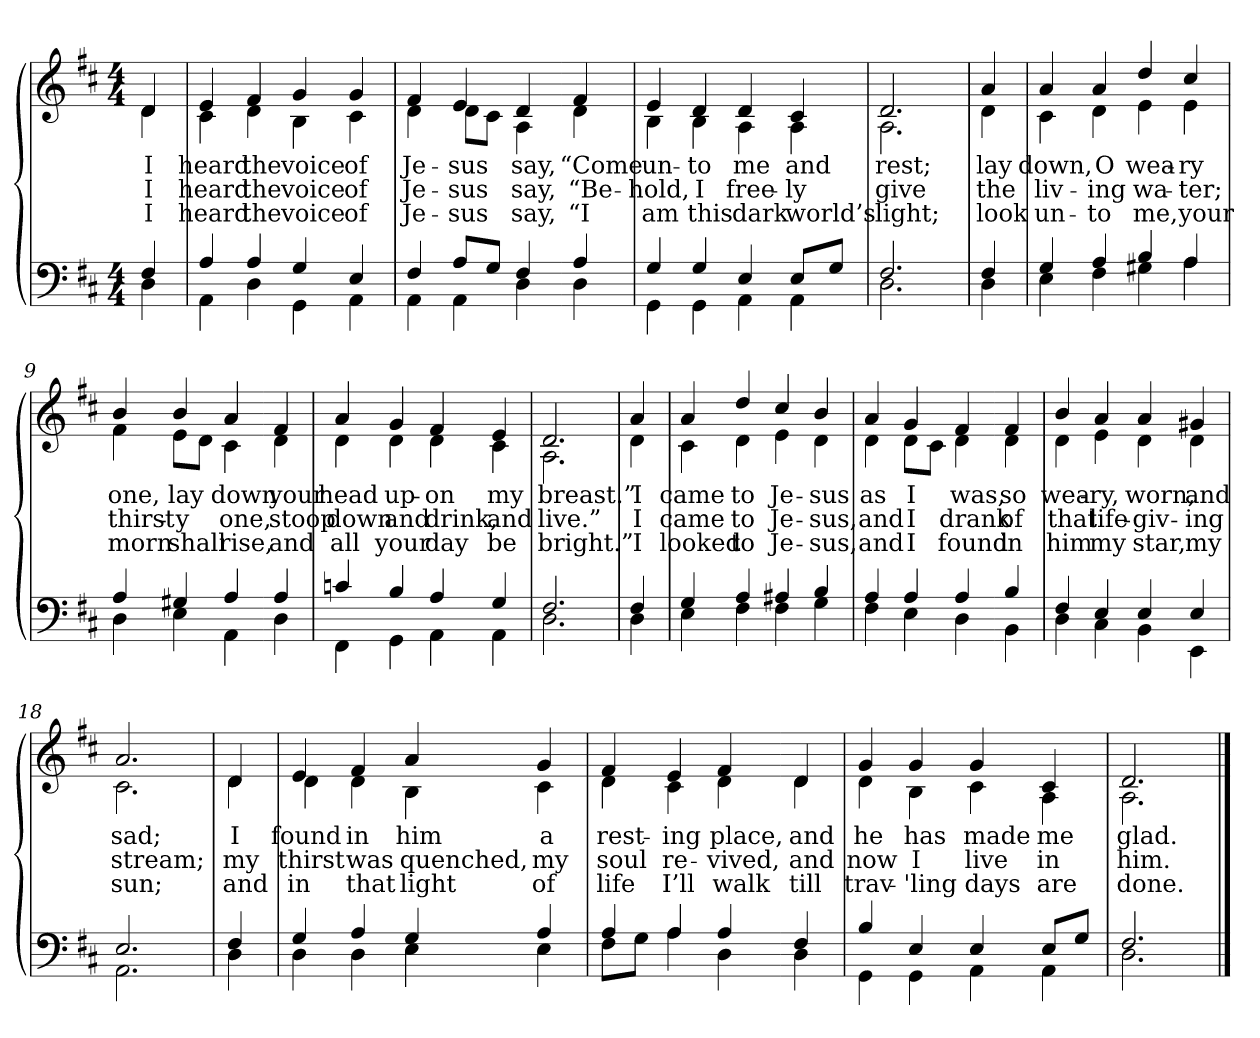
**kern	**kern	**text	**text	**text
*part2	*part1	*part1	*part1	*part1
*staff2	*staff1	*staff1	*staff1	*staff1
*clefF4	*clefG2	*	*	*
*k[f#c#]	*k[f#c#]	*	*	*
*M4/4	*M4/4	*	*	*
=1	=1	=1	=1	=1
*^	*	*	*	*
!	!	!LO:TX:b:i:t=Verse	!	!	!
!	!	!	!LO:LY:b	!LO:LY:b	!LO:LY:b
*	*	*^	*	*	*
4F#/	4D\	4d/	4d\	I	I	I
=2	=2	=2	=2	=2	=2	=2
!	!	!	!	!LO:LY:b	!LO:LY:b	!LO:LY:b
4A/	4AA\	4e/	4c#\	heard	heard	heard
!	!	!	!	!LO:LY:b	!LO:LY:b	!LO:LY:b
4A/	4D\	4f#/	4d\	the	the	the
!	!	!	!	!LO:LY:b	!LO:LY:b	!LO:LY:b
4G/	4GG\	4g/	4B\	voice	voice	voice
!	!	!	!	!LO:LY:b	!LO:LY:b	!LO:LY:b
4E/	4AA\	4g/	4c#\	of	of	of
=3	=3	=3	=3	=3	=3	=3
!	!	!	!	!LO:LY:b	!LO:LY:b	!LO:LY:b
4F#/	4AA\	4f#/	4d\	Je-	Je-	Je-
!	!	!	!	!LO:LY:b	!LO:LY:b	!LO:LY:b
8A/L	4AA\	4e/	8d\L	-sus	-sus	-sus
8G/J	.	.	8c#\J	.	.	.
!	!	!	!	!LO:LY:b	!LO:LY:b	!LO:LY:b
4F#/	4D\	4d/	4A\	say,	say,	say,
!!LO:LB:g=z	!!
=4-	=4-	=4-	=4-	=4-	=4-	=4-
!	!	!	!	!LO:LY:b	!LO:LY:b	!LO:LY:b
4A/	4D\	4f#/	4d\	“Come	“Be-	“I
=5	=5	=5	=5	=5	=5	=5
!	!	!	!	!LO:LY:b	!LO:LY:b	!LO:LY:b
4G/	4GG\	4e/	4B\	un-	-hold,	am
!	!	!	!	!LO:LY:b	!LO:LY:b	!LO:LY:b
4G/	4GG\	4d/	4B\	-to	I	this
!	!	!	!	!LO:LY:b	!LO:LY:b	!LO:LY:b
4E/	4AA\	4d/	4A\	me	free-	dark
!	!	!	!	!LO:LY:b	!LO:LY:b	!LO:LY:b
8E/L	4AA\	4c#/	4A\	and	-ly	world’s
8G/J	.	.	.	.	.	.
=6	=6	=6	=6	=6	=6	=6
!	!	!	!	!LO:LY:b	!LO:LY:b	!LO:LY:b
2.F#/	2.D\	2.d/	2.A\	rest;	give	light;
!!LO:LB:g=z	!!
=7	=7	=7	=7	=7	=7	=7
!	!	!	!	!LO:LY:b	!LO:LY:b	!LO:LY:b
4F#/	4D\	4a/	4d\	lay	the	look
=8	=8	=8	=8	=8	=8	=8
!	!	!	!	!LO:LY:b	!LO:LY:b	!LO:LY:b
4G/	4E\	4a/	4c#\	down,	liv-	un-
!	!	!	!	!LO:LY:b	!LO:LY:b	!LO:LY:b
4A/	4F#\	4a/	4d\	O	-ing	-to
!	!	!	!	!LO:LY:b	!LO:LY:b	!LO:LY:b
4B/	4G#X\	4dd/	4e\	wea-	wa-	me,
!	!	!	!	!LO:LY:b	!LO:LY:b	!LO:LY:b
4A/	4A\	4cc#/	4e\	-ry	-ter;	your
=9	=9	=9	=9	=9	=9	=9
!	!	!	!	!LO:LY:b	!LO:LY:b	!LO:LY:b
4A/	4D\	4b/	4f#\	one,	thirst-	morn
!	!	!	!	!LO:LY:b	!LO:LY:b	!LO:LY:b
4G#X/	4E\	4b/	8e\L	lay	-y	shall
.	.	.	8d\J	.	.	.
!	!	!	!	!LO:LY:b	!LO:LY:b	!LO:LY:b
4A/	4AA\	4a/	4c#\	down	one,	rise,
!!LO:LB:g=z	!!
=10-	=10-	=10-	=10-	=10-	=10-	=10-
!	!	!	!	!LO:LY:b	!LO:LY:b	!LO:LY:b
4A/	4D\	4f#/	4d\	your	stoop	and
=11	=11	=11	=11	=11	=11	=11
!	!	!	!	!LO:LY:b	!LO:LY:b	!LO:LY:b
4cn/	4FF#\	4a/	4d\	head	down	all
!	!	!	!	!LO:LY:b	!LO:LY:b	!LO:LY:b
4B/	4GG\	4g/	4d\	up-	and	your
!	!	!	!	!LO:LY:b	!LO:LY:b	!LO:LY:b
4A/	4AA\	4f#/	4d\	-on	drink,	day
!	!	!	!	!LO:LY:b	!LO:LY:b	!LO:LY:b
4G/	4AA\	4e/	4c#\	my	and	be
=12	=12	=12	=12	=12	=12	=12
!	!	!	!	!LO:LY:b	!LO:LY:b	!LO:LY:b
2.F#/	2.D\	2.d/	2.A\	breast.”	live.”	bright.”
!!LO:LB:g=z	!!
=13	=13	=13	=13	=13	=13	=13
!	!	!	!	!LO:LY:b	!LO:LY:b	!LO:LY:b
4F#/	4D\	4a/	4d\	I	I	I
=14	=14	=14	=14	=14	=14	=14
!	!	!	!	!LO:LY:b	!LO:LY:b	!LO:LY:b
4G/	4E\	4a/	4c#\	came	came	looked
!	!	!	!	!LO:LY:b	!LO:LY:b	!LO:LY:b
4A/	4F#\	4dd/	4d\	to	to	to
!	!	!	!	!LO:LY:b	!LO:LY:b	!LO:LY:b
4A#X/	4F#\	4cc#/	4e\	Je-	Je-	Je-
!	!	!	!	!LO:LY:b	!LO:LY:b	!LO:LY:b
4B/	4G\	4b/	4d\	-sus	-sus,	-sus,
=15	=15	=15	=15	=15	=15	=15
!	!	!	!	!LO:LY:b	!LO:LY:b	!LO:LY:b
4A/	4F#\	4a/	4d\	as	and	and
!	!	!	!	!LO:LY:b	!LO:LY:b	!LO:LY:b
4A/	4E\	4g/	8d\L	I	I	I
.	.	.	8c#\J	.	.	.
!	!	!	!	!LO:LY:b	!LO:LY:b	!LO:LY:b
4A/	4D\	4f#/	4d\	was,	drank	found
!!LO:LB:g=z	!!
=16-	=16-	=16-	=16-	=16-	=16-	=16-
!	!	!	!	!LO:LY:b	!LO:LY:b	!LO:LY:b
4B/	4BB\	4f#/	4d\	so	of	in
=17	=17	=17	=17	=17	=17	=17
!	!	!	!	!LO:LY:b	!LO:LY:b	!LO:LY:b
4F#/	4D\	4b/	4d\	wea-	that	him
!	!	!	!	!LO:LY:b	!LO:LY:b	!LO:LY:b
4E/	4C#\	4a/	4e\	-ry,	life--	my
!	!	!	!	!LO:LY:b	!LO:LY:b	!LO:LY:b
4E/	4BB\	4a/	4d\	worn,	-giv-	star,
!	!	!	!	!LO:LY:b	!LO:LY:b	!LO:LY:b
4E/	4EE\	4g#X/	4d\	and	-ing	my
=18	=18	=18	=18	=18	=18	=18
!	!	!	!	!LO:LY:b	!LO:LY:b	!LO:LY:b
2.E/	2.AA\	2.a/	2.c#\	sad;	stream;	sun;
!!LO:LB:g=z	!!
=19	=19	=19	=19	=19	=19	=19
!	!	!	!	!LO:LY:b	!LO:LY:b	!LO:LY:b
4F#/	4D\	4d/	4d\	I	my	and
=20	=20	=20	=20	=20	=20	=20
!	!	!	!	!LO:LY:b	!LO:LY:b	!LO:LY:b
4G/	4D\	4e/	4d\	found	thirst	in
!	!	!	!	!LO:LY:b	!LO:LY:b	!LO:LY:b
4A/	4D\	4f#/	4d\	in	was	that
!	!	!	!	!LO:LY:b	!LO:LY:b	!LO:LY:b
4G/	4E\	4a/	4B\	him	quenched,	light
!	!	!	!	!LO:LY:b	!LO:LY:b	!LO:LY:b
4A/	4E\	4g/	4c#\	a	my	of
=21	=21	=21	=21	=21	=21	=21
!	!	!	!	!LO:LY:b	!LO:LY:b	!LO:LY:b
4A/	8F#\L	4f#/	4d\	rest-	soul	life
.	8G\J	.	.	.	.	.
!	!	!	!	!LO:LY:b	!LO:LY:b	!LO:LY:b
4A/	4A\	4e/	4c#\	-ing	re-	I’ll
!	!	!	!	!LO:LY:b	!LO:LY:b	!LO:LY:b
4A/	4D\	4f#/	4d\	place,	-vived,	walk
!!LO:LB:g=z	!!
=22-	=22-	=22-	=22-	=22-	=22-	=22-
!	!	!	!	!LO:LY:b	!LO:LY:b	!LO:LY:b
4F#/	4D\	4d/	4d\	and	and	till
=23	=23	=23	=23	=23	=23	=23
!	!	!	!	!LO:LY:b	!LO:LY:b	!LO:LY:b
4B/	4GG\	4g/	4d\	he	now	trav-
!	!	!	!	!LO:LY:b	!LO:LY:b	!LO:LY:b
4E/	4GG\	4g/	4B\	has	I	-'ling
!	!	!	!	!LO:LY:b	!LO:LY:b	!LO:LY:b
4E/	4AA\	4g/	4c#\	made	live	days
!	!	!	!	!LO:LY:b	!LO:LY:b	!LO:LY:b
8E/L	4AA\	4c#/	4A\	me	in	are
8G/J	.	.	.	.	.	.
=24	=24	=24	=24	=24	=24	=24
!	!	!	!	!LO:LY:b	!LO:LY:b	!LO:LY:b
2.F#/	2.D\	2.d/	2.A\	glad.	him.	done.
*v	*v	*	*	*	*	*
*	*v	*v	*	*	*
==	==	==	==	==
*-	*-	*-	*-	*-
